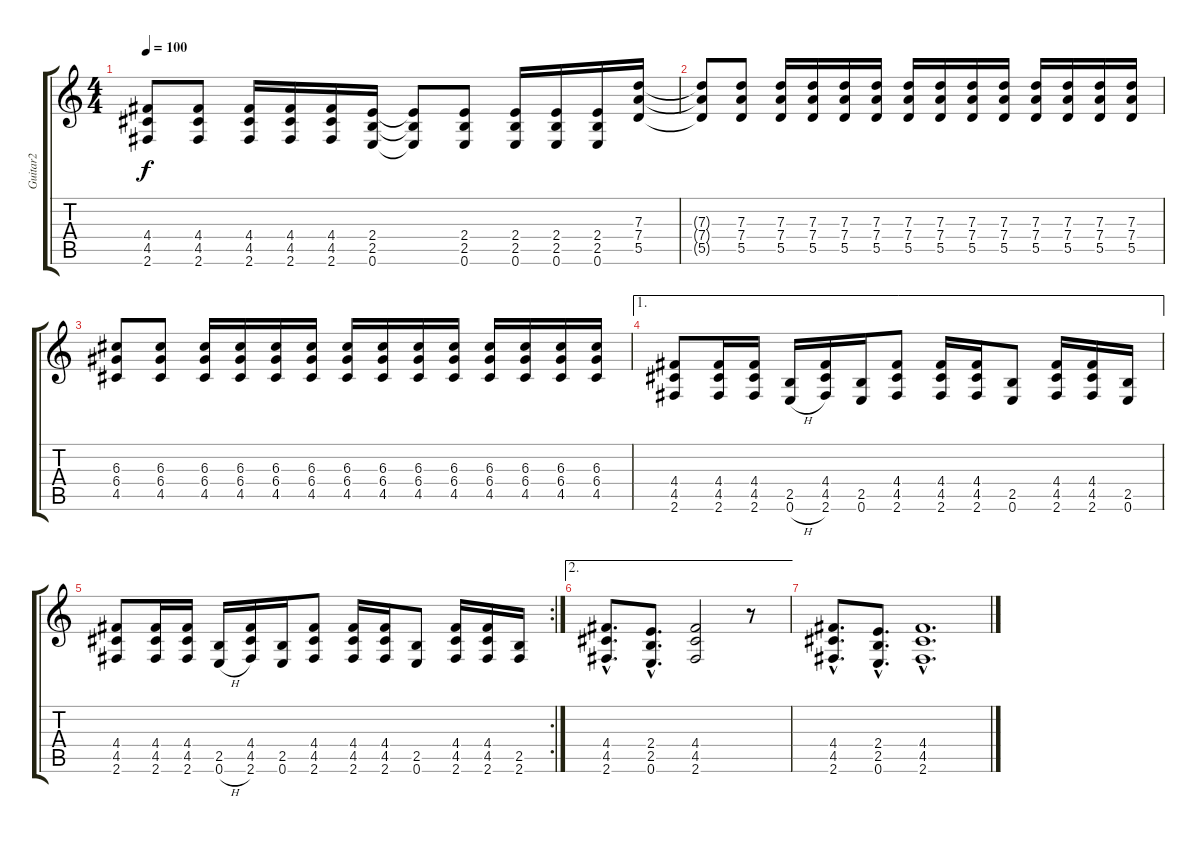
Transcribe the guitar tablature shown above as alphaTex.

\track ("Guitar2" "Guitar2") {instrument overdrivenguitar}
\staff {score tabs}
\tuning (E4 B3 G3 D3 A2 E2) {hide}
\ts (4 4)
\tempo 100
\clef g2
\ks c
(4.4{t} 4.5{t} 2.6{t}).8{dy f} (4.4 4.5 2.6).8 (4.4 4.5 2.6).16 (4.4 4.5 2.6).16 (4.4 4.5 2.6).16 (2.4 2.5 0.6).16 (2.4{t} 2.5{t} 0.6{t}).8 (2.4 2.5 0.6).8 (2.4 2.5 0.6).16 (2.4 2.5 0.6).16 (2.4 2.5 0.6).16 (7.3 7.4 5.5).16 |
(7.3{t} 7.4{t} 5.5{t}).8 (7.3 7.4 5.5).8 (7.3 7.4 5.5).16 (7.3 7.4 5.5).16 (7.3 7.4 5.5).16 (7.3 7.4 5.5).16 (7.3 7.4 5.5).16 (7.3 7.4 5.5).16 (7.3 7.4 5.5).16 (7.3 7.4 5.5).16 (7.3 7.4 5.5).16 (7.3 7.4 5.5).16 (7.3 7.4 5.5).16 (7.3 7.4 5.5).16 |
(6.3 6.4 4.5).8 (6.3 6.4 4.5).8 (6.3 6.4 4.5).16 (6.3 6.4 4.5).16 (6.3 6.4 4.5).16 (6.3 6.4 4.5).16 (6.3 6.4 4.5).16 (6.3 6.4 4.5).16 (6.3 6.4 4.5).16 (6.3 6.4 4.5).16 (6.3 6.4 4.5).16 (6.3 6.4 4.5).16 (6.3 6.4 4.5).16 (6.3 6.4 4.5).16 |
\ae 1
(4.4 4.5 2.6).8 (4.4 4.5 2.6).16 (4.4 4.5 2.6).16 (2.5 0.6{h}).16 (4.4 4.5 2.6).16 (2.5 0.6).16 (4.4 4.5 2.6).8 (4.4 4.5 2.6).16 (4.4 4.5 2.6).16 (2.5 0.6).8 (4.4 4.5 2.6).16 (4.4 4.5 2.6).16 (2.5 0.6).16 |
\rc 2
(4.4 4.5 2.6).8 (4.4 4.5 2.6).16 (4.4 4.5 2.6).16 (2.5 0.6{h}).16 (4.4 4.5 2.6).16 (2.5 0.6).16 (4.4 4.5 2.6).8 (4.4 4.5 2.6).16 (4.4 4.5 2.6).16 (2.5 0.6).8 (4.4 4.5 2.6).16 (4.4 4.5 2.6).16 (2.5 2.6).16 |
\ae 2
(4.4{hac} 4.5{hac} 2.6{hac}).8{d} (2.4{hac} 2.5{hac} 0.6{hac}).8{d} (4.4 4.5 2.6).2 r.8 |
(4.4{hac} 4.5{hac} 2.6{hac}).8{d} (2.4{hac} 2.5{hac} 0.6{hac}).8{d} (4.4{hac} 4.5{hac} 2.6{hac}).1{d}
